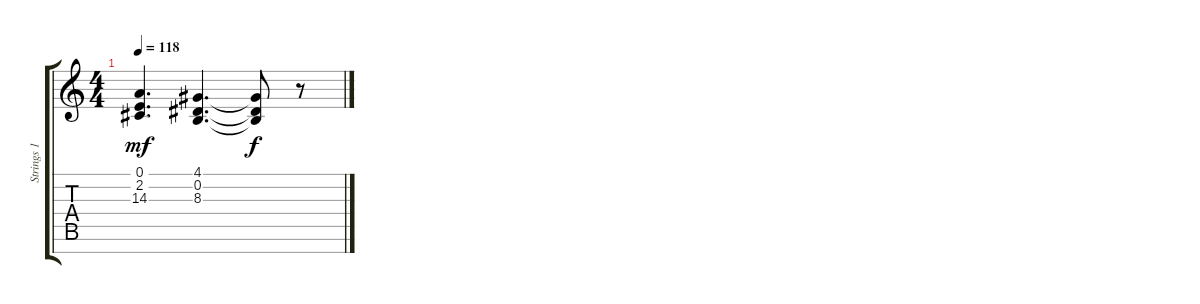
\track ("Strings 1" "Strings 1") {instrument stringensemble1}
\staff {score tabs}
\tuning (E4 B3 G3 D3 A2 E2 B1) {hide}
\ts (4 4)
\tempo 118
\clef g2
\ks c
(0.1 2.2 14.3).4{d dy mf} (4.1 0.2 8.3).4{d} (4.1{t} 0.2{t} 8.3{t}).8{dy f} r.8
